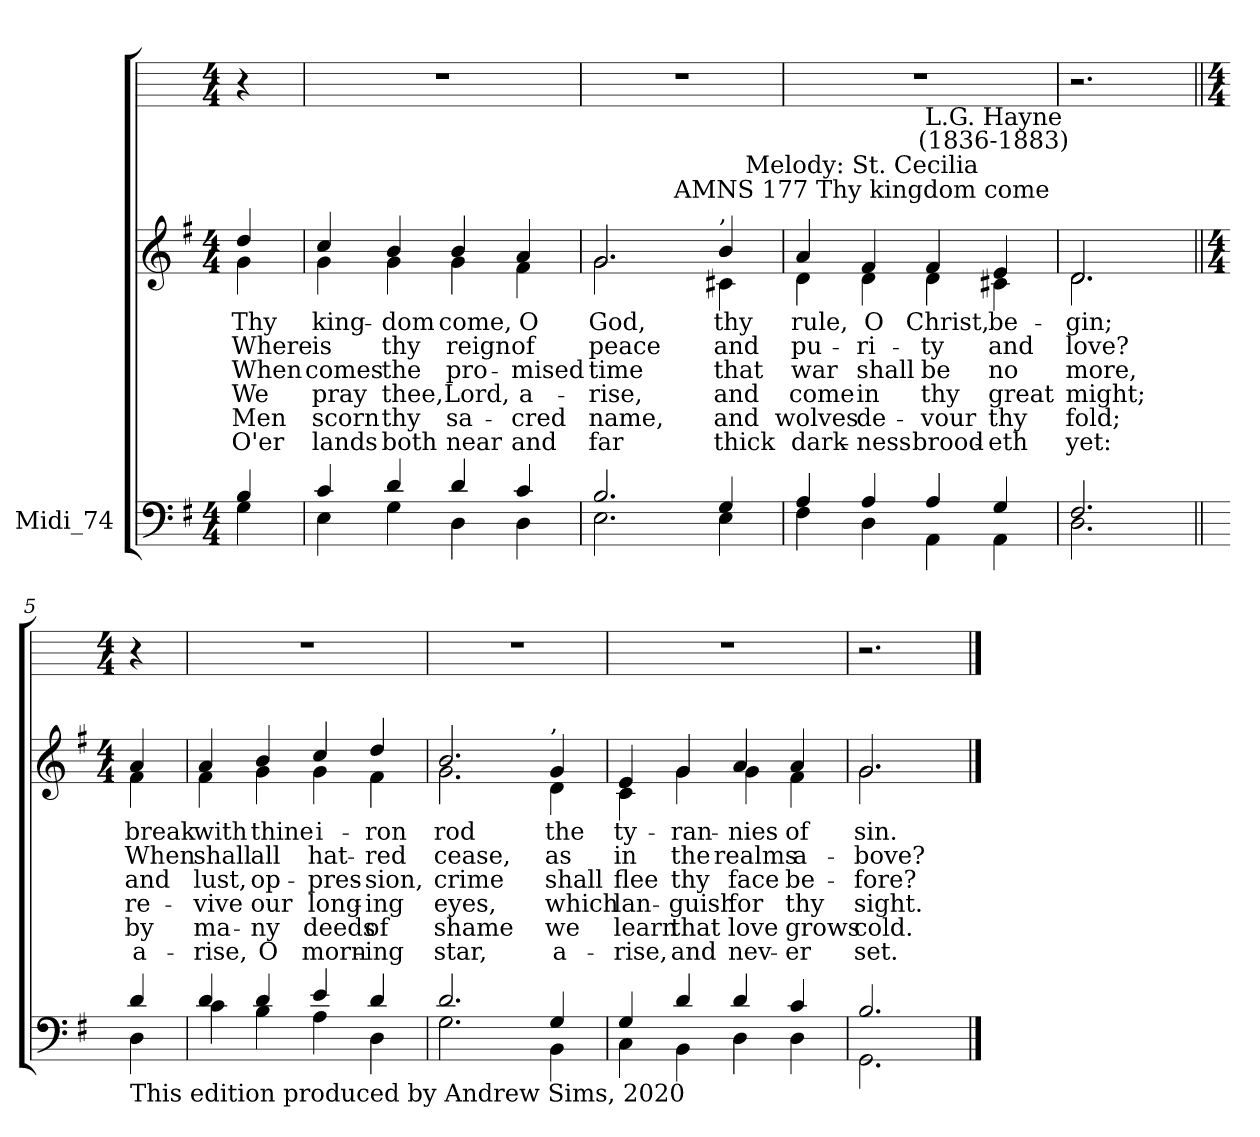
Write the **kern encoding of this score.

**kern	**kern	**text	**text	**text	**text	**text	**text	**kern
*part3	*part2	*part2	*part2	*part2	*part2	*part2	*part2	*part1
*staff3	*staff2	*staff2	*staff2	*staff2	*staff2	*staff2	*staff2	*staff1
*I"Midi_74	*	*	*	*	*	*	*	*
*clefF4	*clefG2	*	*	*	*	*	*	*
*k[f#]	*k[f#]	*	*	*	*	*	*	*
*G:	*G:	*	*	*	*	*	*	*
*M4/4	*M4/4	*	*	*	*	*	*	*M4/4
=	=	=	=	=	=	=	=	=
*^	*	*	*	*	*	*	*	*
!	!	!LO:TX:a:cj:t=L. Hensley\n(1824-1905)	!	!	!	!	!	!	!
!	!	!	!LO:LY:b	!LO:LY:b	!LO:LY:b	!LO:LY:b	!LO:LY:b	!LO:LY:b	!
*	*	*^	*	*	*	*	*	*	*
4B/	4G\	4dd/	4g\	Thy	Where	When	We	Men	O'er	4r
=1	=1	=1	=1	=1	=1	=1	=1	=1	=1	=1
!	!	!	!	!LO:LY:b	!LO:LY:b	!LO:LY:b	!LO:LY:b	!LO:LY:b	!LO:LY:b	!
4c/	4E\	4cc/	4g\	king-	-is	comes	pray	scorn	lands	1r
!	!	!	!	!LO:LY:b	!LO:LY:b	!LO:LY:b	!LO:LY:b	!LO:LY:b	!LO:LY:b	!
4d/	4G\	4b/	4g\	dom	thy	the	thee,	thy	both	.
!	!	!	!	!LO:LY:b	!LO:LY:b	!LO:LY:b	!LO:LY:b	!LO:LY:b	!LO:LY:b	!
4d/	4D\	4b/	4g\	come,	reign	pro-	-Lord,	sa-	-near	.
!	!	!	!	!LO:LY:b	!LO:LY:b	!LO:LY:b	!LO:LY:b	!LO:LY:b	!LO:LY:b	!
4c/	4D\	4a/	4f#\	O	of	mised	a-	-cred	and	.
=2	=2	=2	=2	=2	=2	=2	=2	=2	=2	=2
!	!	!	!	!LO:LY:b	!LO:LY:b	!LO:LY:b	!LO:LY:b	!LO:LY:b	!LO:LY:b	!
2.B/	2.E\	2.g/	2.g\	God,	peace	time	rise,	name,	far	1r
!	!	!LO:TX:a:t=,	!	!	!	!	!	!	!	!
!	!	!	!	!LO:LY:b	!LO:LY:b	!LO:LY:b	!LO:LY:b	!LO:LY:b	!LO:LY:b	!
4G/	4E\	4b/	4c#X\	thy	and	that	and	and	thick	.
=3	=3	=3	=3	=3	=3	=3	=3	=3	=3	=3
!	!	!	!	!LO:LY:b	!LO:LY:b	!LO:LY:b	!LO:LY:b	!LO:LY:b	!LO:LY:b	!
4A/	4F#\	4a/	4d\	rule,	pu-	-war	come	wolves	dark-	1r
!	!	!LO:TX:a:cj:t=AMNS 177 Thy kingdom come	!	!	!	!	!	!	!	!
!	!	!LO:TX:a:cj:t=Melody&colon; St. Cecilia	!	!	!	!	!	!	!	!
!	!	!	!	!LO:LY:b	!LO:LY:b	!LO:LY:b	!LO:LY:b	!LO:LY:b	!LO:LY:b	!
4A/	4D\	4f#/	4d\	-O	ri-	-shall	in	de-	-ness	.
!	!	!	!	!LO:LY:b	!LO:LY:b	!LO:LY:b	!LO:LY:b	!LO:LY:b	!LO:LY:b	!
4A/	4AA\	4f#/	4d\	Christ,	ty	be	thy	vour	brood-	.
!	!	!LO:TX:a:cj:t=L.G. Hayne\n(1836-1883)	!	!	!	!	!	!	!	!
!	!	!	!	!LO:LY:b	!LO:LY:b	!LO:LY:b	!LO:LY:b	!LO:LY:b	!LO:LY:b	!
4G/	4AA\	4e/	4c#X\	-be-	-and	no	great	thy	eth	.
=4	=4	=4	=4	=4	=4	=4	=4	=4	=4	=4
!	!	!	!	!LO:LY:b	!LO:LY:b	!LO:LY:b	!LO:LY:b	!LO:LY:b	!LO:LY:b	!
2.F#/	2.D\	2.d/	2.d\	gin;	love?	more,	might;	fold;	yet:	2.r
!!LO:LB:g=z
=5||	=5||	=5||	=5||	=5||	=5||	=5||	=5||	=5||	=5||	=5||
*	*	*M4/4	*	*	*	*	*	*	*	*M4/4
!LO:TX:b:t=This edition produced by Andrew Sims, 2020	!	!	!	!	!	!	!	!	!	!
!	!	!	!	!LO:LY:b	!LO:LY:b	!LO:LY:b	!LO:LY:b	!LO:LY:b	!LO:LY:b	!
4d/	4D\	4a/	4f#\	break	When	and	re-	-by	a-	4r
=6	=6	=6	=6	=6	=6	=6	=6	=6	=6	=6
!	!	!	!	!LO:LY:b	!LO:LY:b	!LO:LY:b	!LO:LY:b	!LO:LY:b	!LO:LY:b	!
4d/	4c\	4a/	4f#\	-with	shall	lust,	vive	ma-	-rise,	1r
!	!	!	!	!LO:LY:b	!LO:LY:b	!LO:LY:b	!LO:LY:b	!LO:LY:b	!LO:LY:b	!
4d/	4B\	4b/	4g\	thine	all	op-	-our	ny	O	.
!	!	!	!	!LO:LY:b	!LO:LY:b	!LO:LY:b	!LO:LY:b	!LO:LY:b	!LO:LY:b	!
4e/	4A\	4cc/	4g\	i-	-hat-	-pres-	-long-	-deeds	morn-	.
!	!	!	!	!LO:LY:b	!LO:LY:b	!LO:LY:b	!LO:LY:b	!LO:LY:b	!LO:LY:b	!
4d/	4D\	4dd/	4f#\	-ron	red	sion,	ing	of	ing	.
=7	=7	=7	=7	=7	=7	=7	=7	=7	=7	=7
!	!	!	!	!LO:LY:b	!LO:LY:b	!LO:LY:b	!LO:LY:b	!LO:LY:b	!LO:LY:b	!
2.d/	2.G\	2.b/	2.g\	rod	cease,	crime	eyes,	shame	star,	1r
!	!	!LO:TX:a:t=,	!	!	!	!	!	!	!	!
!	!	!	!	!LO:LY:b	!LO:LY:b	!LO:LY:b	!LO:LY:b	!LO:LY:b	!LO:LY:b	!
4G/	4BB\	4g/	4d\	the	as	shall	which	we	a-	.
=8	=8	=8	=8	=8	=8	=8	=8	=8	=8	=8
!	!	!	!	!LO:LY:b	!LO:LY:b	!LO:LY:b	!LO:LY:b	!LO:LY:b	!LO:LY:b	!
4G/	4C\	4e/	4c\	-ty-	-in	flee	lan-	-learn	rise,	1r
!	!	!	!	!LO:LY:b	!LO:LY:b	!LO:LY:b	!LO:LY:b	!LO:LY:b	!LO:LY:b	!
4d/	4BB\	4g/	4g\	ran-	-the	thy	guish	that	and	.
!	!	!	!	!LO:LY:b	!LO:LY:b	!LO:LY:b	!LO:LY:b	!LO:LY:b	!LO:LY:b	!
4d/	4D\	4a/	4g\	nies	realms	face	for	love	nev-	.
!	!	!	!	!LO:LY:b	!LO:LY:b	!LO:LY:b	!LO:LY:b	!LO:LY:b	!LO:LY:b	!
4c/	4D\	4a/	4f#\	-of	a-	-be-	-thy	grows	er	.
=9	=9	=9	=9	=9	=9	=9	=9	=9	=9	=9
!	!	!	!	!LO:LY:b	!LO:LY:b	!LO:LY:b	!LO:LY:b	!LO:LY:b	!LO:LY:b	!
2.B/	2.GG\	2.g/	2.g\	sin.	bove?	fore?	sight.	cold.	set.	2.r
*v	*v	*	*	*	*	*	*	*	*	*
*	*v	*v	*	*	*	*	*	*	*
==	==	==	==	==	==	==	==	==
*-	*-	*-	*-	*-	*-	*-	*-	*-
